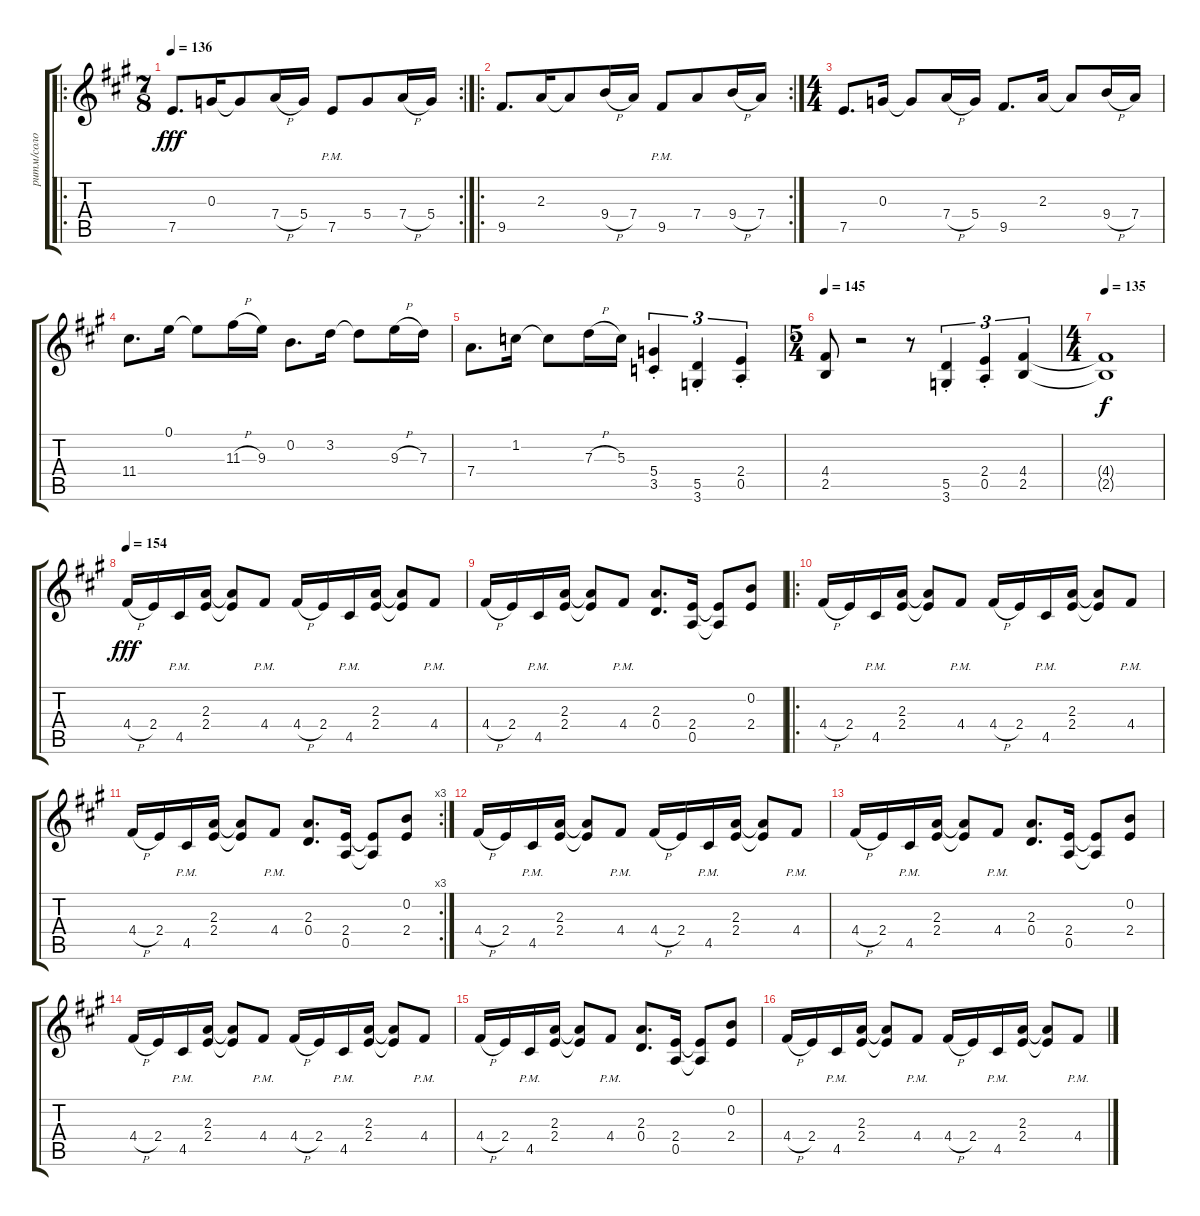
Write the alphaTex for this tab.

\track ("ритм/соло" "ритм/соло") {instrument overdrivenguitar}
\staff {score tabs}
\tuning (E4 B3 G3 D3 A2 E2) {hide}
\ro
\rc 2
\ts (7 8)
\tempo 136
\clef g2
\ks f#minor
7.5.8{d dy fff beam merge} 0.3.16 0.3{t}.8{beam merge} 7.4{h}.16 5.4.16 7.5{pm}.8{beam merge} 5.4.8 7.4{h}.16 5.4.16 |
\ro
\rc 2
9.5.8{d beam merge} 2.3.16 2.3{t}.8{beam merge} 9.4{h}.16 7.4.16 9.5{pm}.8{beam merge} 7.4.8 9.4{h}.16 7.4.16 |
\ts (4 4)
7.5.8{d} 0.3.16 0.3{t}.8 7.4{h}.16 5.4.16 9.5.8{d} 2.3.16 2.3{t}.8 9.4{h}.16 7.4.16 |
11.4.8{d} 0.1.16 0.1{t}.8 11.3{h}.16 9.3.16 0.2.8{d} 3.2.16 3.2{t}.8 9.3{h}.16 7.3.16 |
7.4.8{d} 1.2.16 1.2{t}.8 7.3{h}.16 5.3.16 (5.4{st} 3.5{st}).4{tu (3 2)} (5.5{st} 3.6{st}).4{tu (3 2)} (2.4{st} 0.5{st}).4{tu (3 2)} |
\ts (5 4)
\tempo 145
(4.4 2.5).8 r.2 r.8 (5.5{st} 3.6{st}).4{tu (3 2)} (2.4{st} 0.5{st}).4{tu (3 2)} (4.4 2.5).4{tu (3 2)} |
\ts (4 4)
\tempo 135
(4.4{t} 2.5{t}).1{dy f} |
\tempo 154
4.4{h}.16{dy fff} 2.4.16 4.5{pm}.16 (2.3 2.4).16 (2.3{t} 2.4{t}).8 4.4{pm}.8 4.4{h}.16 2.4.16 4.5{pm}.16 (2.3 2.4).16 (2.3{t} 2.4{t}).8 4.4{pm}.8 |
4.4{h}.16 2.4.16 4.5{pm}.16 (2.3 2.4).16 (2.3{t} 2.4{t}).8 4.4{pm}.8 (2.3 0.4).8{d} (2.4 0.5).16 (2.4{t} 0.5{t}).8 (0.2 2.4).8 |
\ro
4.4{h}.16 2.4.16 4.5{pm}.16 (2.3 2.4).16 (2.3{t} 2.4{t}).8 4.4{pm}.8 4.4{h}.16 2.4.16 4.5{pm}.16 (2.3 2.4).16 (2.3{t} 2.4{t}).8 4.4{pm}.8 |
\rc 3
4.4{h}.16 2.4.16 4.5{pm}.16 (2.3 2.4).16 (2.3{t} 2.4{t}).8 4.4{pm}.8 (2.3 0.4).8{d} (2.4 0.5).16 (2.4{t} 0.5{t}).8 (0.2 2.4).8 |
4.4{h}.16 2.4.16 4.5{pm}.16 (2.3 2.4).16 (2.3{t} 2.4{t}).8 4.4{pm}.8 4.4{h}.16 2.4.16 4.5{pm}.16 (2.3 2.4).16 (2.3{t} 2.4{t}).8 4.4{pm}.8 |
4.4{h}.16 2.4.16 4.5{pm}.16 (2.3 2.4).16 (2.3{t} 2.4{t}).8 4.4{pm}.8 (2.3 0.4).8{d} (2.4 0.5).16 (2.4{t} 0.5{t}).8 (0.2 2.4).8 |
4.4{h}.16 2.4.16 4.5{pm}.16 (2.3 2.4).16 (2.3{t} 2.4{t}).8 4.4{pm}.8 4.4{h}.16 2.4.16 4.5{pm}.16 (2.3 2.4).16 (2.3{t} 2.4{t}).8 4.4{pm}.8 |
4.4{h}.16 2.4.16 4.5{pm}.16 (2.3 2.4).16 (2.3{t} 2.4{t}).8 4.4{pm}.8 (2.3 0.4).8{d} (2.4 0.5).16 (2.4{t} 0.5{t}).8 (0.2 2.4).8 |
4.4{h}.16 2.4.16 4.5{pm}.16 (2.3 2.4).16 (2.3{t} 2.4{t}).8 4.4{pm}.8 4.4{h}.16 2.4.16 4.5{pm}.16 (2.3 2.4).16 (2.3{t} 2.4{t}).8 4.4{pm}.8
